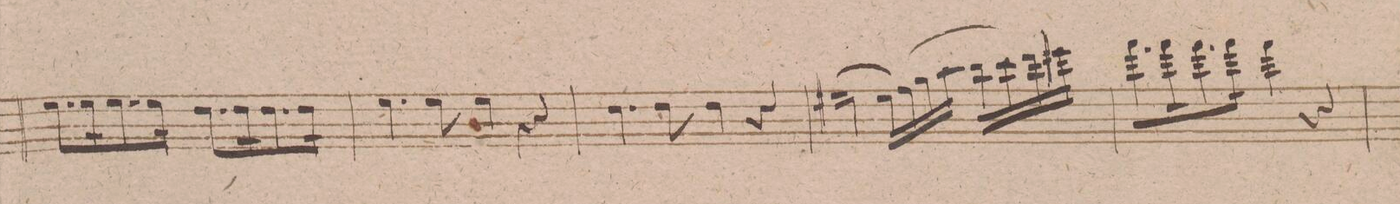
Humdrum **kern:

**kern	**dynam
*I"Violino 1mo	*
*clefG2	*
*k[f#c#g#d#]	*
*met(c)	*
*M4/4	*
8.ee\L	.
16ee\K	.
8.ee\	.
16ee\Jk	.
8.dd#\L	.
16dd#\K	.
8.dd#\	.
16dd#\Jk	.
=56	=56
4.ee\	.
8ee\	.
4ee\	.
4r	.
=57	=57
4.dd#\	.
8dd#\	.
4dd#\	.
4r	.
=58	=58
[2ee#X\	.
16ee#\LL]	.
(>16ff#\	.
16gg#\	.
16aa\JJ	.
16bb\LL	.
16ccc#\)	.
16ddd#\	.
16eee#X\JJ	.
=59	=59
8.fff#\L	.
16fff#\K	.
8.fff#\	.
16fff#\Jk	.
4fff#\	.
4r	.
=60	=60
*-	*-
